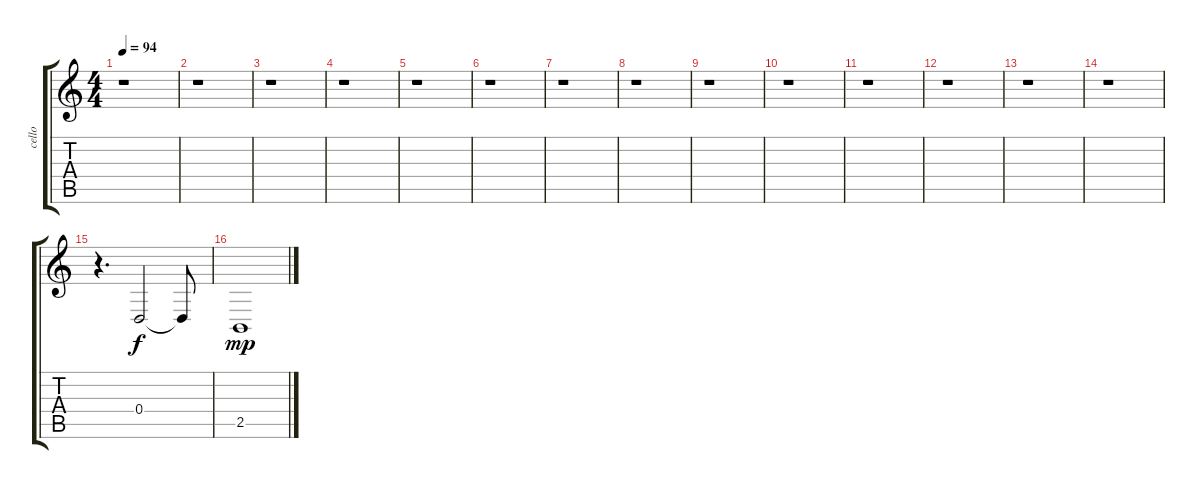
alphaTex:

\track ("cello" "cello") {instrument cello}
\staff {score tabs}
\tuning (E4 B3 G3 D3 A2 E2) {hide}
\ts (4 4)
\tempo 94
\clef g2
\ks c
r.1{dy mf} |
r.1 |
r.1 |
r.1 |
r.1 |
r.1 |
r.1 |
r.1 |
r.1 |
r.1 |
r.1 |
r.1 |
r.1 |
r.1 |
r.4{d} 0.4.2{dy f volume 8} 0.4{t}.8 |
2.5.1{dy mp}
